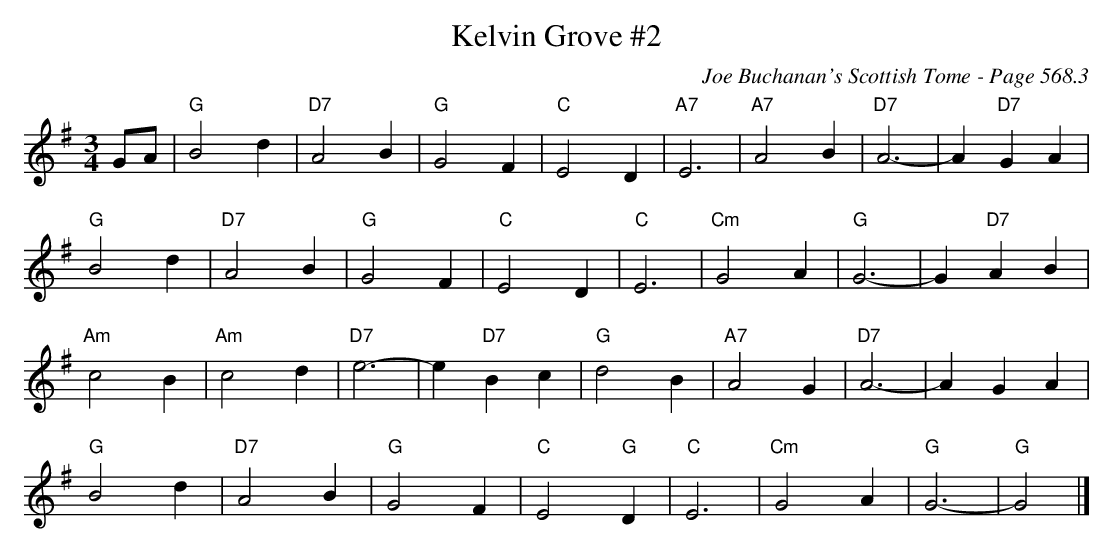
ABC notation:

X:1
T:Kelvin Grove #2
C:Joe Buchanan's Scottish Tome - Page 568.3
L:1/4
M:3/4
K:G
G/A/ | "G"B2 d | "D7"A2 B | "G"G2 F | "C"E2 D | "A7"E3 | "A7"A2 B | "D7"A3- | A "D7"G A |
"G"B2 d | "D7"A2B | "G"G2 F | "C"E2D | "C"E3 | "Cm"G2 A | "G"G3- | G "D7"A B |
"Am"c2 B | "Am"c2 d | "D7"e3- | e "D7"B c | "G"d2 B | "A7"A2 G | "D7"A3- | A G A |
"G"B2 d | "D7"A2 B | "G"G2 F | "C"E2 "G"D | "C"E3 | "Cm"G2 A | "G"G3- | "G"G2 |]
